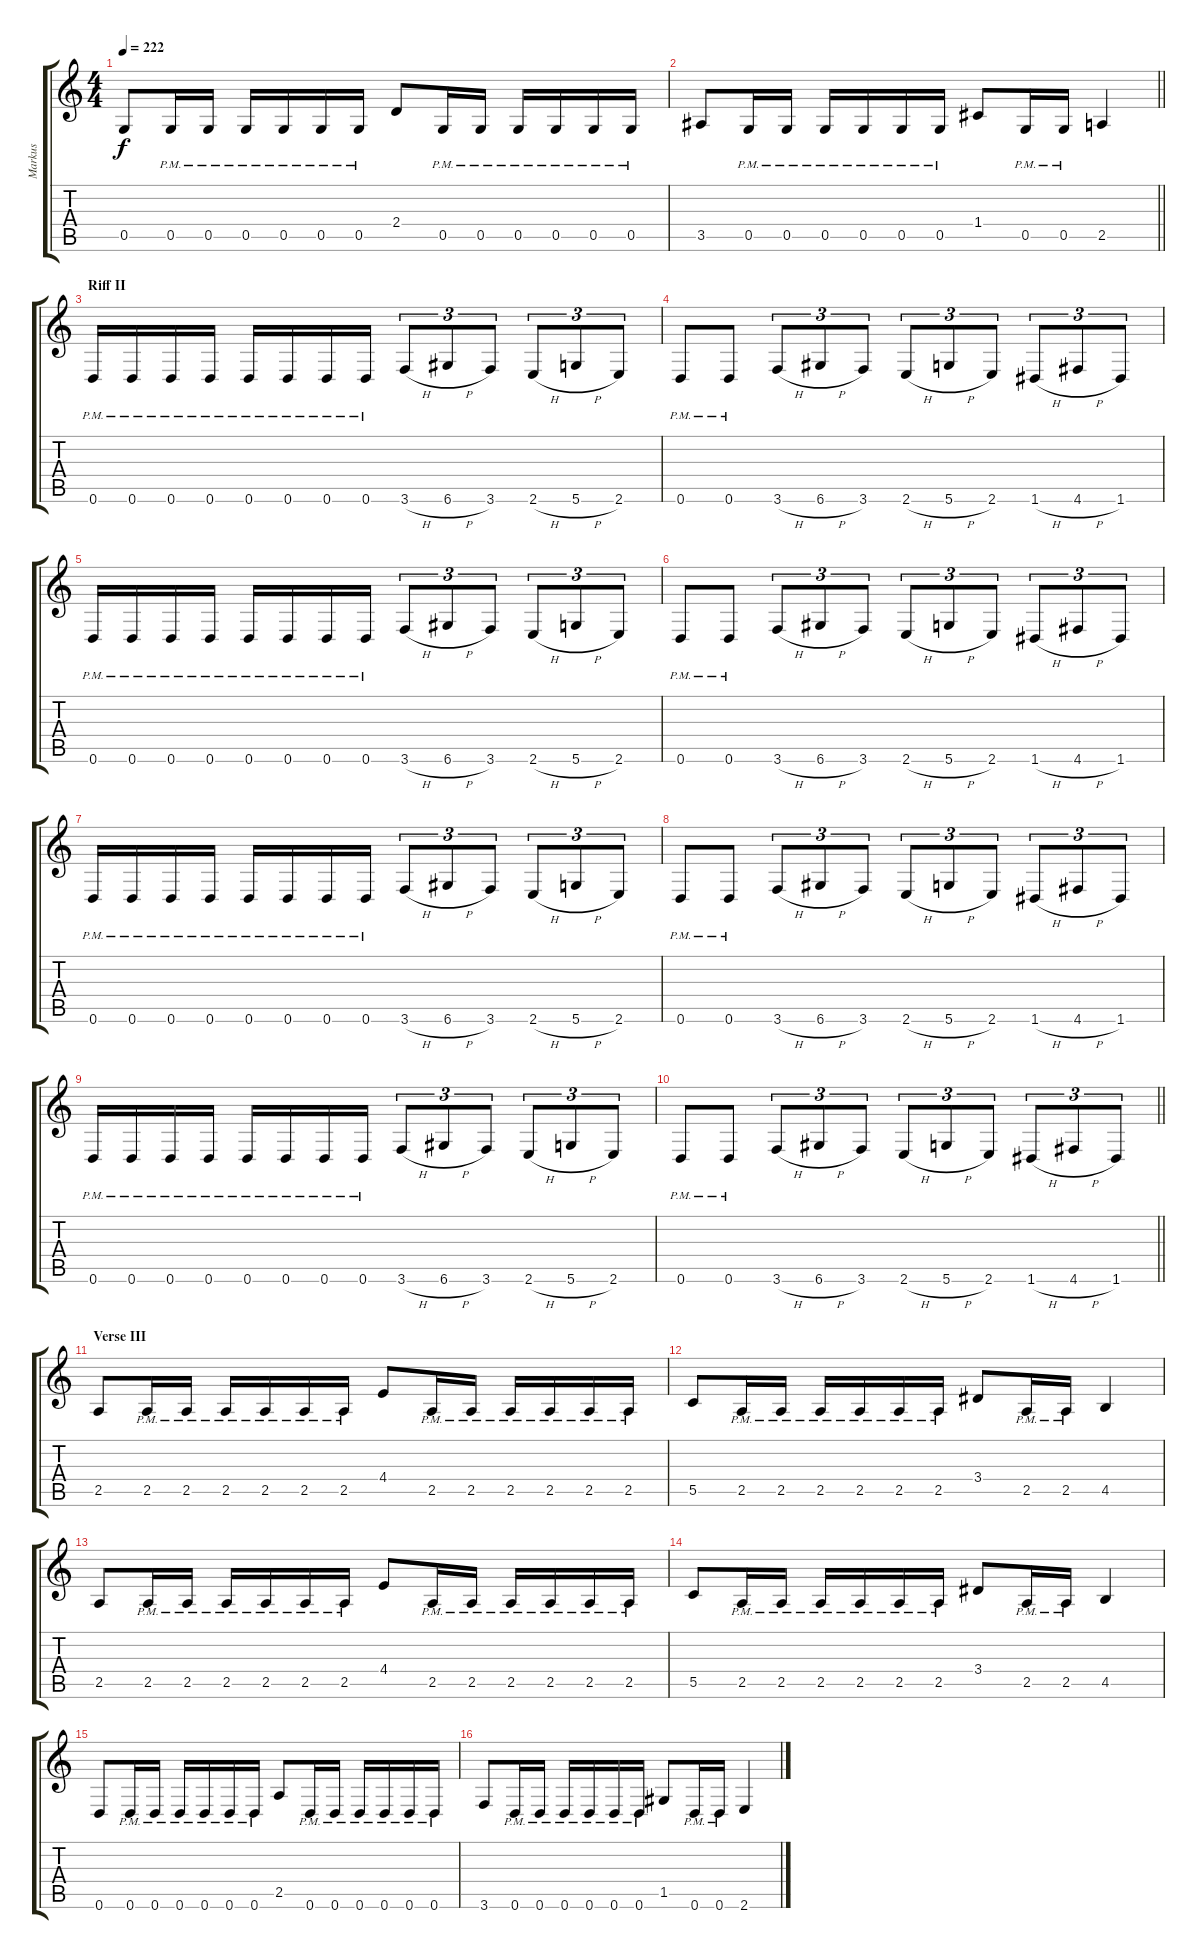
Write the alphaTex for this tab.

\track ("Markus" "Markus") {instrument distortionguitar}
\staff {score tabs}
\tuning (D4 A3 F3 C3 G2 D2) {hide}
\ts (4 4)
\tempo 222
\clef g2
\ks c
0.5.8{dy f} 0.5{pm}.16 0.5{pm}.16 0.5{pm}.16 0.5{pm}.16 0.5{pm}.16 0.5{pm}.16 2.4.8 0.5{pm}.16 0.5{pm}.16 0.5{pm}.16 0.5{pm}.16 0.5{pm}.16 0.5{pm}.16 |
\barLineRight lightlight
3.5.8 0.5{pm}.16 0.5{pm}.16 0.5{pm}.16 0.5{pm}.16 0.5{pm}.16 0.5{pm}.16 1.4.8 0.5{pm}.16 0.5{pm}.16 2.5.4 |
\section ("" "Riff II")
0.6{pm}.16 0.6{pm}.16 0.6{pm}.16 0.6{pm}.16 0.6{pm}.16 0.6{pm}.16 0.6{pm}.16 0.6{pm}.16 3.6{h}.8{tu (3 2)} 6.6{h}.8{tu (3 2)} 3.6.8{tu (3 2)} 2.6{h}.8{tu (3 2)} 5.6{h}.8{tu (3 2)} 2.6.8{tu (3 2)} |
0.6{pm}.8 0.6{pm}.8 3.6{h}.8{tu (3 2)} 6.6{h}.8{tu (3 2)} 3.6.8{tu (3 2)} 2.6{h}.8{tu (3 2)} 5.6{h}.8{tu (3 2)} 2.6.8{tu (3 2)} 1.6{h}.8{tu (3 2)} 4.6{h}.8{tu (3 2)} 1.6.8{tu (3 2)} |
0.6{pm}.16 0.6{pm}.16 0.6{pm}.16 0.6{pm}.16 0.6{pm}.16 0.6{pm}.16 0.6{pm}.16 0.6{pm}.16 3.6{h}.8{tu (3 2)} 6.6{h}.8{tu (3 2)} 3.6.8{tu (3 2)} 2.6{h}.8{tu (3 2)} 5.6{h}.8{tu (3 2)} 2.6.8{tu (3 2)} |
0.6{pm}.8 0.6{pm}.8 3.6{h}.8{tu (3 2)} 6.6{h}.8{tu (3 2)} 3.6.8{tu (3 2)} 2.6{h}.8{tu (3 2)} 5.6{h}.8{tu (3 2)} 2.6.8{tu (3 2)} 1.6{h}.8{tu (3 2)} 4.6{h}.8{tu (3 2)} 1.6.8{tu (3 2)} |
0.6{pm}.16 0.6{pm}.16 0.6{pm}.16 0.6{pm}.16 0.6{pm}.16 0.6{pm}.16 0.6{pm}.16 0.6{pm}.16 3.6{h}.8{tu (3 2)} 6.6{h}.8{tu (3 2)} 3.6.8{tu (3 2)} 2.6{h}.8{tu (3 2)} 5.6{h}.8{tu (3 2)} 2.6.8{tu (3 2)} |
0.6{pm}.8 0.6{pm}.8 3.6{h}.8{tu (3 2)} 6.6{h}.8{tu (3 2)} 3.6.8{tu (3 2)} 2.6{h}.8{tu (3 2)} 5.6{h}.8{tu (3 2)} 2.6.8{tu (3 2)} 1.6{h}.8{tu (3 2)} 4.6{h}.8{tu (3 2)} 1.6.8{tu (3 2)} |
0.6{pm}.16 0.6{pm}.16 0.6{pm}.16 0.6{pm}.16 0.6{pm}.16 0.6{pm}.16 0.6{pm}.16 0.6{pm}.16 3.6{h}.8{tu (3 2)} 6.6{h}.8{tu (3 2)} 3.6.8{tu (3 2)} 2.6{h}.8{tu (3 2)} 5.6{h}.8{tu (3 2)} 2.6.8{tu (3 2)} |
\barLineRight lightlight
0.6{pm}.8 0.6{pm}.8 3.6{h}.8{tu (3 2)} 6.6{h}.8{tu (3 2)} 3.6.8{tu (3 2)} 2.6{h}.8{tu (3 2)} 5.6{h}.8{tu (3 2)} 2.6.8{tu (3 2)} 1.6{h}.8{tu (3 2)} 4.6{h}.8{tu (3 2)} 1.6.8{tu (3 2)} |
\section ("" "Verse III")
2.5.8 2.5{pm}.16 2.5{pm}.16 2.5{pm}.16 2.5{pm}.16 2.5{pm}.16 2.5{pm}.16 4.4.8 2.5{pm}.16 2.5{pm}.16 2.5{pm}.16 2.5{pm}.16 2.5{pm}.16 2.5{pm}.16 |
5.5.8 2.5{pm}.16 2.5{pm}.16 2.5{pm}.16 2.5{pm}.16 2.5{pm}.16 2.5{pm}.16 3.4.8 2.5{pm}.16 2.5{pm}.16 4.5.4 |
2.5.8 2.5{pm}.16 2.5{pm}.16 2.5{pm}.16 2.5{pm}.16 2.5{pm}.16 2.5{pm}.16 4.4.8 2.5{pm}.16 2.5{pm}.16 2.5{pm}.16 2.5{pm}.16 2.5{pm}.16 2.5{pm}.16 |
5.5.8 2.5{pm}.16 2.5{pm}.16 2.5{pm}.16 2.5{pm}.16 2.5{pm}.16 2.5{pm}.16 3.4.8 2.5{pm}.16 2.5{pm}.16 4.5.4 |
0.6.8 0.6{pm}.16 0.6{pm}.16 0.6{pm}.16 0.6{pm}.16 0.6{pm}.16 0.6{pm}.16 2.5.8 0.6{pm}.16 0.6{pm}.16 0.6{pm}.16 0.6{pm}.16 0.6{pm}.16 0.6{pm}.16 |
3.6.8 0.6{pm}.16 0.6{pm}.16 0.6{pm}.16 0.6{pm}.16 0.6{pm}.16 0.6{pm}.16 1.5.8 0.6{pm}.16 0.6{pm}.16 2.6.4
